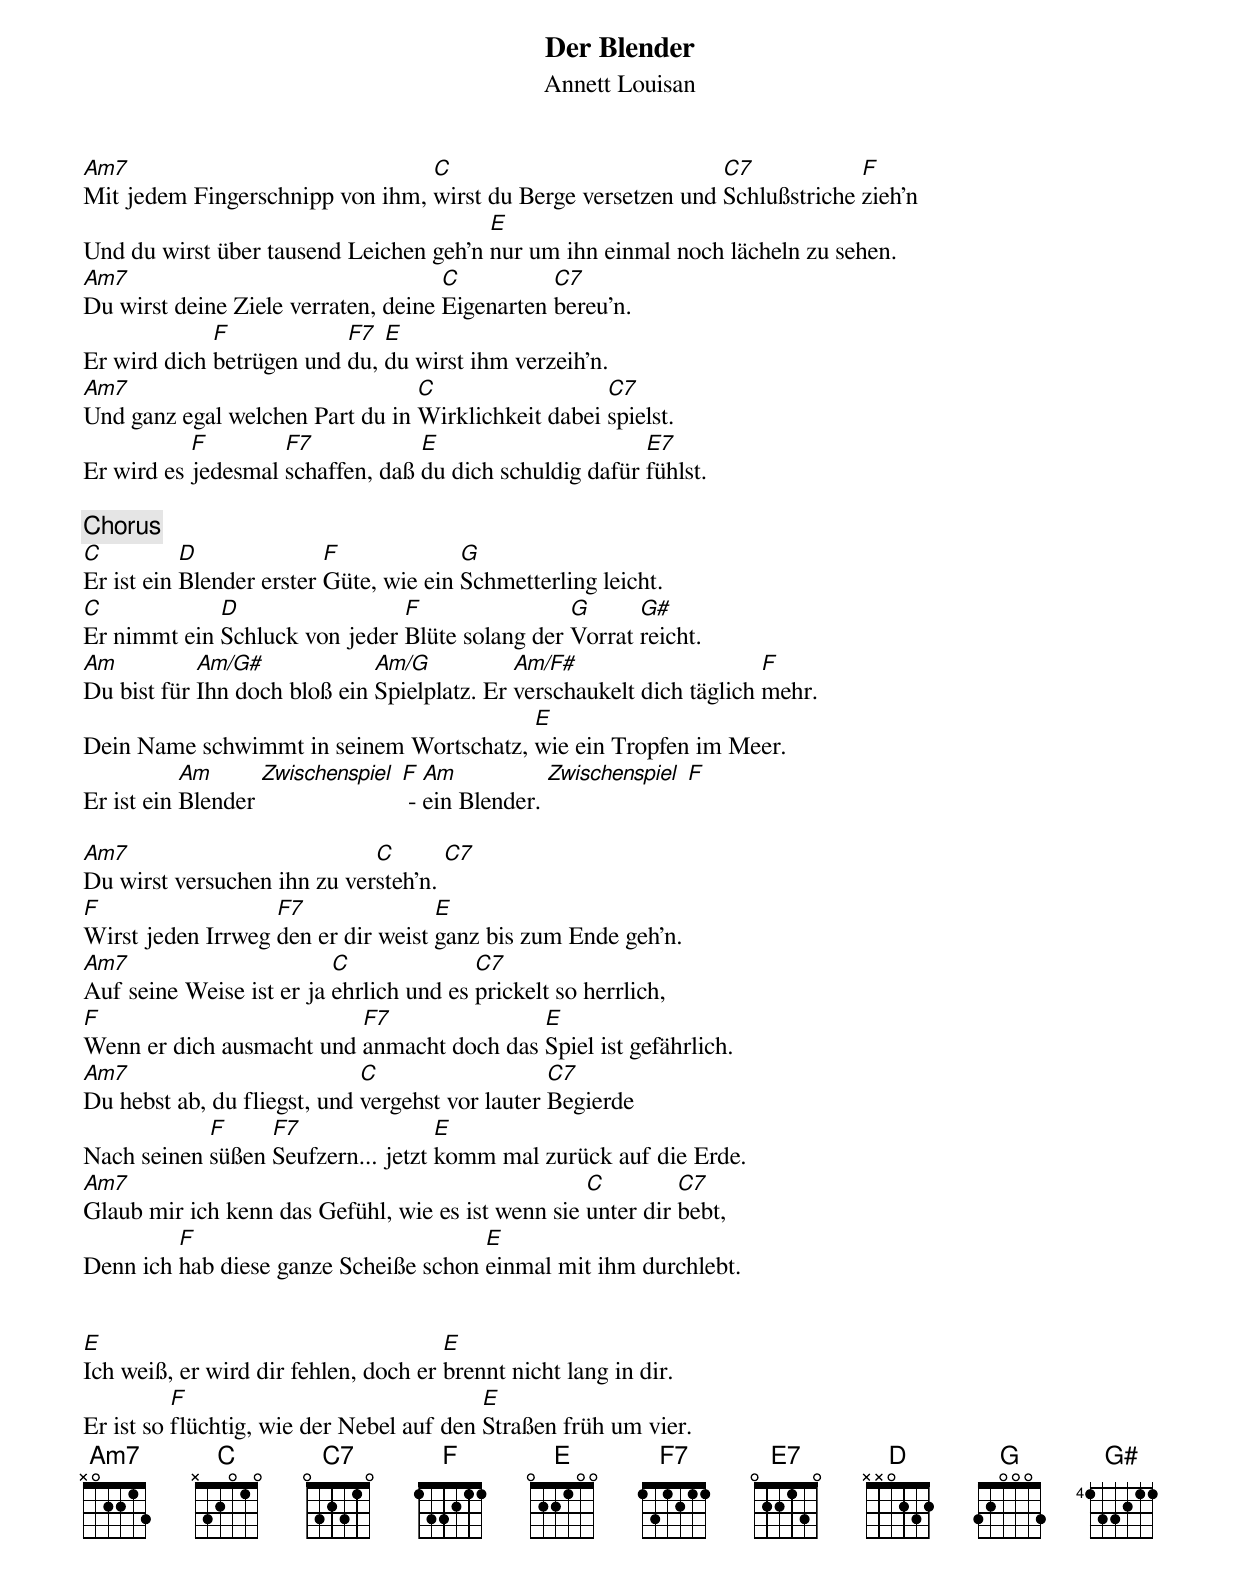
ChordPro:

{title: Der Blender}
{subtitle: Annett Louisan}

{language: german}

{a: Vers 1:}
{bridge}
[Am7]Mit jedem Fingerschnipp von ihm, [C]wirst du Berge versetzen und [C7]Schlußstriche [F]zieh'n
Und du wirst über tausend Leichen geh'n [E]nur um ihn einmal noch lächeln zu sehen.
[Am7]Du wirst deine Ziele verraten, deine [C]Eigenarten [C7]bereu'n.
Er wird dich [F]betrügen und [F7]du, [E]du wirst ihm verzeih'n.
[Am7]Und ganz egal welchen Part du in [C]Wirklichkeit dabei [C7]spielst.
Er wird es [F]jedesmal [F7]schaffen, daß [E]du dich schuldig dafür [E7]fühlst.
{/bridge}

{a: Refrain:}
{chorus}
[C]Er ist ein [D]Blender erster [F]Güte, wie ein [G]Schmetterling leicht.
[C]Er nimmt ein [D]Schluck von jeder [F]Blüte solang der [G]Vorrat [G#]reicht.
[Am]Du bist für [Am/G#]Ihn doch bloß ein [Am/G]Spielplatz. Er [Am/F#]verschaukelt dich täglich [F]mehr.
Dein Name schwimmt in seinem Wortschatz, [E]wie ein Tropfen im Meer.
Er ist ein [Am]Blender [Zwischenspiel] [F] - [Am]ein Blender. [Zwischenspiel] [F]
{/chorus}

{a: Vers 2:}
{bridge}
[Am7]Du wirst versuchen ihn zu ver[C]steh'n. [C7]
[F]Wirst jeden Irrweg [F7]den er dir weist [E]ganz bis zum Ende geh'n.
[Am7]Auf seine Weise ist er ja [C]ehrlich und es [C7]prickelt so herrlich,
[F]Wenn er dich ausmacht und [F7]anmacht doch das [E]Spiel ist gefährlich.
[Am7]Du hebst ab, du fliegst, und [C]vergehst vor lauter [C7]Begierde
Nach seinen [F]süßen [F7]Seufzern... jetzt [E]komm mal zurück auf die Erde.
[Am7]Glaub mir ich kenn das Gefühl, wie es ist wenn sie [C]unter dir [C7]bebt,
Denn ich [F]hab diese ganze Scheiße schon [E]einmal mit ihm durchlebt.
{/bridge}

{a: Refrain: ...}

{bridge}
[E]Ich weiß, er wird dir fehlen, doch er [E]brennt nicht lang in dir.
Er ist so [F]flüchtig, wie der Nebel auf den [E]Straßen früh um vier.
{/bridge}
